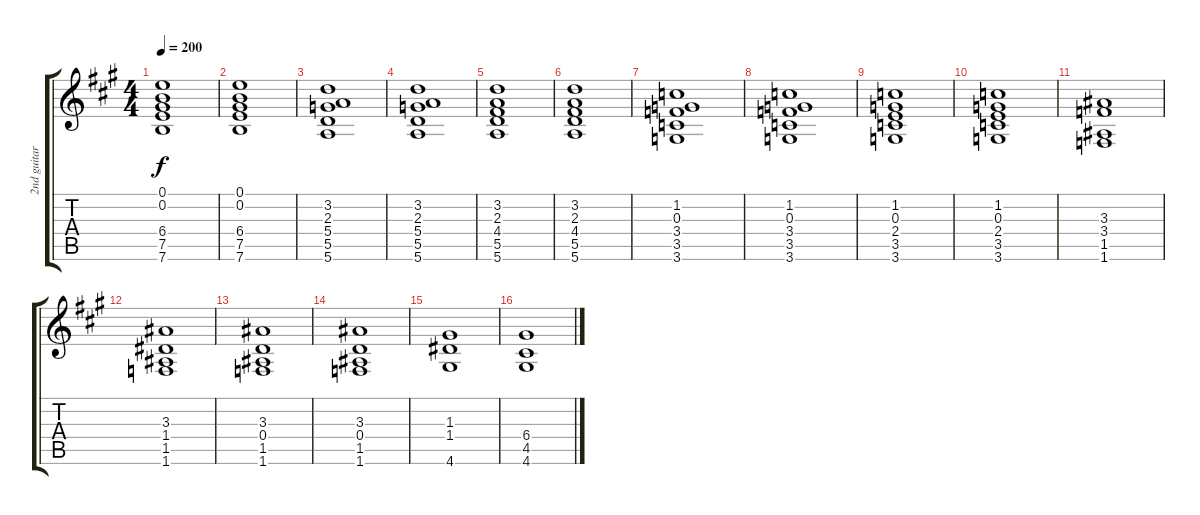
\track ("2nd guitar" "2nd guitar") {instrument distortionguitar}
\staff {score tabs}
\tuning (E4 B3 G3 D3 A2 E2) {hide}
\ts (4 4)
\tempo 200
\clef g2
\ks a
(0.1 0.2 6.4 7.5 7.6).1{dy f} |
(0.1 0.2 6.4 7.5 7.6).1 |
(3.2 2.3 5.4 5.5 5.6).1 |
(3.2 2.3 5.4 5.5 5.6).1 |
(3.2 2.3 4.4 5.5 5.6).1 |
(3.2 2.3 4.4 5.5 5.6).1 |
(1.2 0.3 3.4 3.5 3.6).1 |
(1.2 0.3 3.4 3.5 3.6).1 |
(1.2 0.3 2.4 3.5 3.6).1 |
(1.2 0.3 2.4 3.5 3.6).1 |
(3.3 3.4 1.5 1.6).1 |
(3.3 1.4 1.5 1.6).1 |
(3.3 0.4 1.5 1.6).1 |
(3.3 0.4 1.5 1.6).1 |
(1.3 1.4 4.6).1 |
(6.4 4.5 4.6).1
